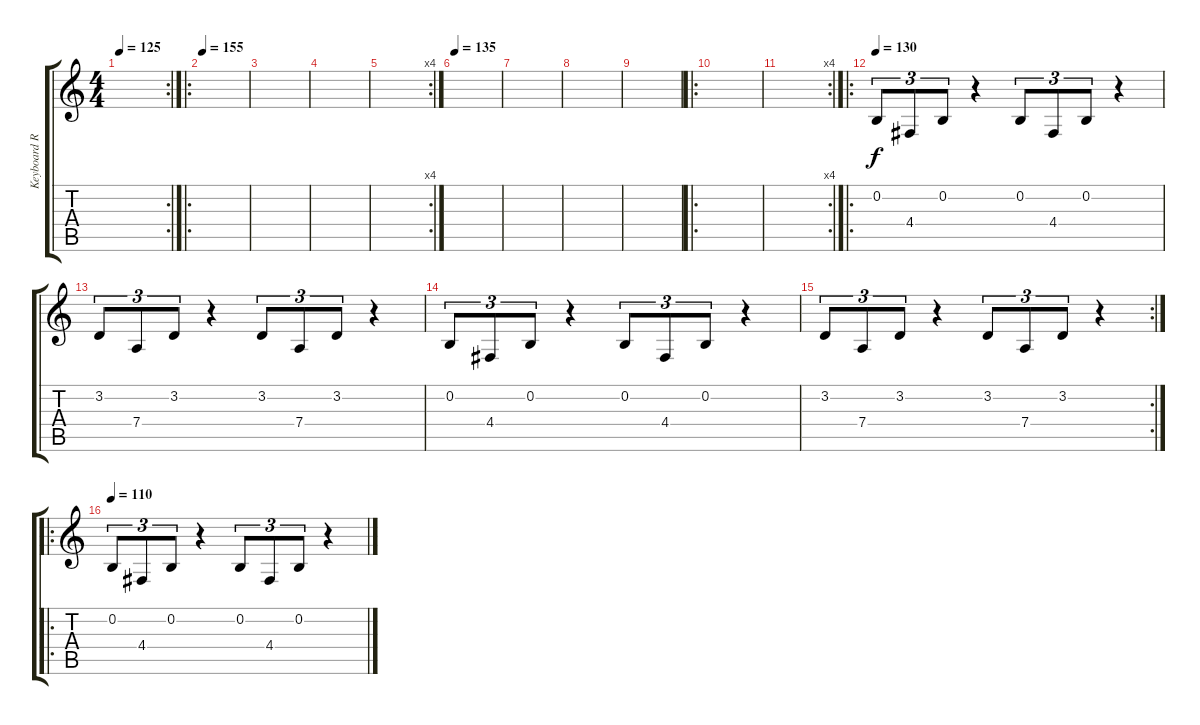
\track ("Keyboard Rythem" "Keyboard R") {instrument choiraahs}
\staff {score tabs}
\tuning (E4 B3 G3 D3 A2 E2) {hide}
\rc 2
\ts (4 4)
\tempo 125
\clef g2
\ks c
|
\ro
\tempo 155
|
|
|
\rc 4
|
\tempo 135
|
|
|
|
\ro
|
\rc 4
|
\ro
\tempo 130
0.2.8{tu (3 2) volume 16 instrument stringensemble1} 4.4.8{tu (3 2)} 0.2.8{tu (3 2)} r.4 0.2.8{tu (3 2)} 4.4.8{tu (3 2)} 0.2.8{tu (3 2)} r.4 |
3.2.8{tu (3 2)} 7.4.8{tu (3 2)} 3.2.8{tu (3 2)} r.4 3.2.8{tu (3 2)} 7.4.8{tu (3 2)} 3.2.8{tu (3 2)} r.4 |
0.2.8{tu (3 2)} 4.4.8{tu (3 2)} 0.2.8{tu (3 2)} r.4 0.2.8{tu (3 2)} 4.4.8{tu (3 2)} 0.2.8{tu (3 2)} r.4 |
\rc 2
3.2.8{tu (3 2)} 7.4.8{tu (3 2)} 3.2.8{tu (3 2)} r.4 3.2.8{tu (3 2)} 7.4.8{tu (3 2)} 3.2.8{tu (3 2)} r.4 |
\ro
\tempo 110
0.2.8{tu (3 2) volume 16 instrument stringensemble1} 4.4.8{tu (3 2)} 0.2.8{tu (3 2)} r.4 0.2.8{tu (3 2)} 4.4.8{tu (3 2)} 0.2.8{tu (3 2)} r.4
